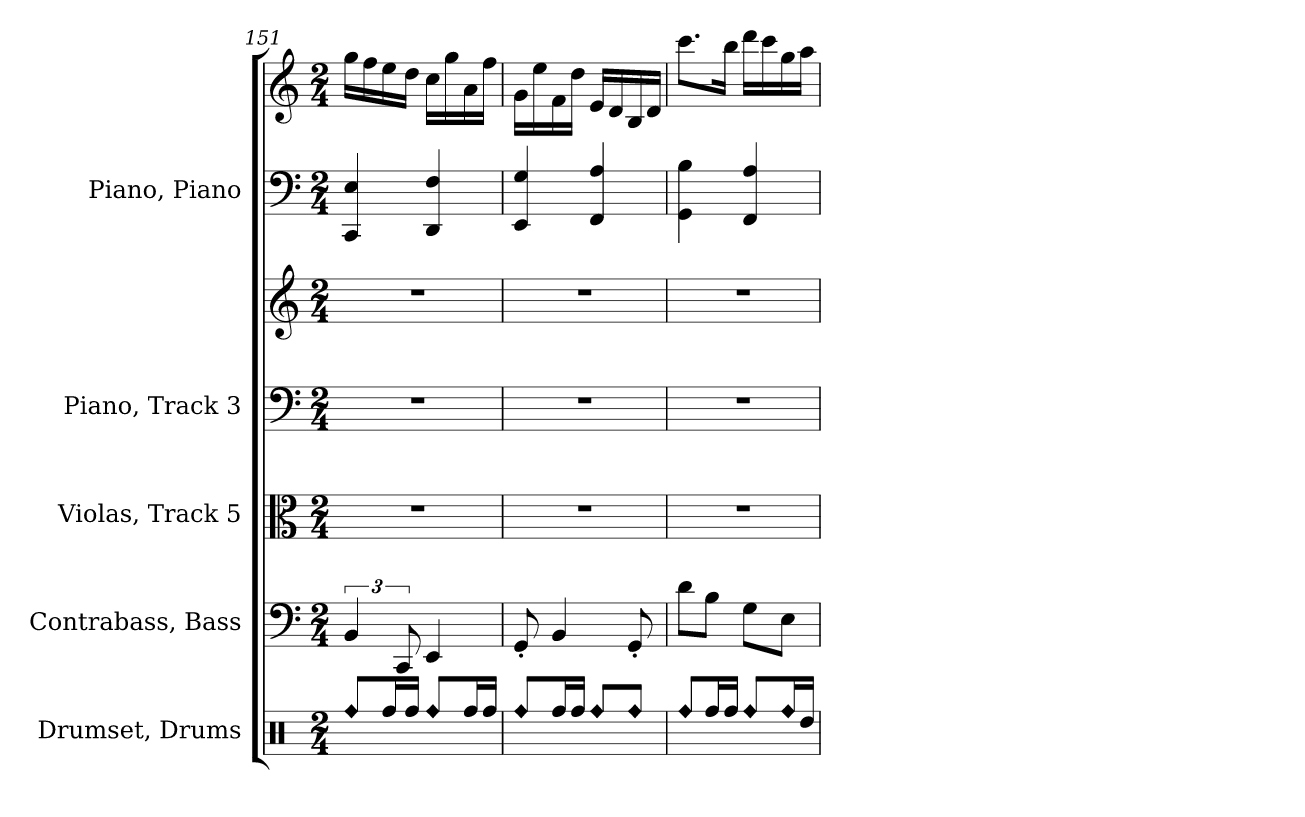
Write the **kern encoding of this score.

**kern	**kern	**kern	**kern	**kern	**kern	**kern
*part5	*part4	*part3	*part2	*part2	*part1	*part1
*staff7	*staff6	*staff5	*staff4	*staff3	*staff2	*staff1
*I"Drumset, Drums	*I"Contrabass, Bass	*I"Violas, Track  5	*I"Piano, Track  3	*	*I"Piano, Piano	*
*I'D. Set	*I'Cb.	*I'Vlas.	*I'Pno.	*	*I'Pno.	*
*clefX	*clefF4	*clefC3	*clefF4	*clefG2	*clefF4	*clefG2
*	*ITrd7c12	*	*	*	*	*
*k[]	*k[]	*k[]	*k[]	*k[]	*k[]	*k[]
*M2/4	*M2/4	*M2/4	*M2/4	*M2/4	*M2/4	*M2/4
=151	=151	=151	=151	=151	=151	=151
!LO:N:head=diamond	!	!	!	!	!	!
8Rff/L	6BBB/	2r	2r	2r	4CC/ 4E/	16gg\LL
.	.	.	.	.	.	16ff\
16Rff/L	.	.	.	.	.	16ee\
.	12CCC/	.	.	.	.	.
16Rff/JJ	.	.	.	.	.	16dd\JJ
!LO:N:head=diamond	!	!	!	!	!	!
8Rff/L	4EEE/	.	.	.	4DD/ 4F/	16cc\LL
.	.	.	.	.	.	16gg\
16Rff/L	.	.	.	.	.	16a\
16Rff/JJ	.	.	.	.	.	16ff\JJ
=152	=152	=152	=152	=152	=152	=152
!LO:N:head=diamond	!	!	!	!	!	!
8Rff/L	8GGG'/	2r	2r	2r	4EE/ 4G/	16g\LL
.	.	.	.	.	.	16ee\
16Rff/L	4BBB/	.	.	.	.	16f\
16Rff/JJ	.	.	.	.	.	16dd\JJ
!LO:N:head=diamond	!	!	!	!	!	!
8Rff/L	.	.	.	.	4FF/ 4A/	16e/LL
.	.	.	.	.	.	16d/
!LO:N:head=diamond	!	!	!	!	!	!
8Rff/J	8GGG'/	.	.	.	.	16B/
.	.	.	.	.	.	16d/JJ
=153	=153	=153	=153	=153	=153	=153
!LO:N:head=diamond	!	!	!	!	!	!
8Rff/L	8D\L	2r	2r	2r	4GG\ 4B\	8.ccc\L
16Rff/L	8BB\J	.	.	.	.	.
16Rff/JJ	.	.	.	.	.	16bb\Jk
!LO:N:head=diamond	!	!	!	!	!	!
8Rff/L	8GG\L	.	.	.	4FF/ 4A/	16ddd\LL
.	.	.	.	.	.	16ccc\
!LO:N:head=diamond	!	!	!	!	!	!
16Rff/L	8EE\J	.	.	.	.	16gg\
16Rdd/JJ	.	.	.	.	.	16aa\JJ
=	=	=	=	=	=	=
*-	*-	*-	*-	*-	*-	*-
